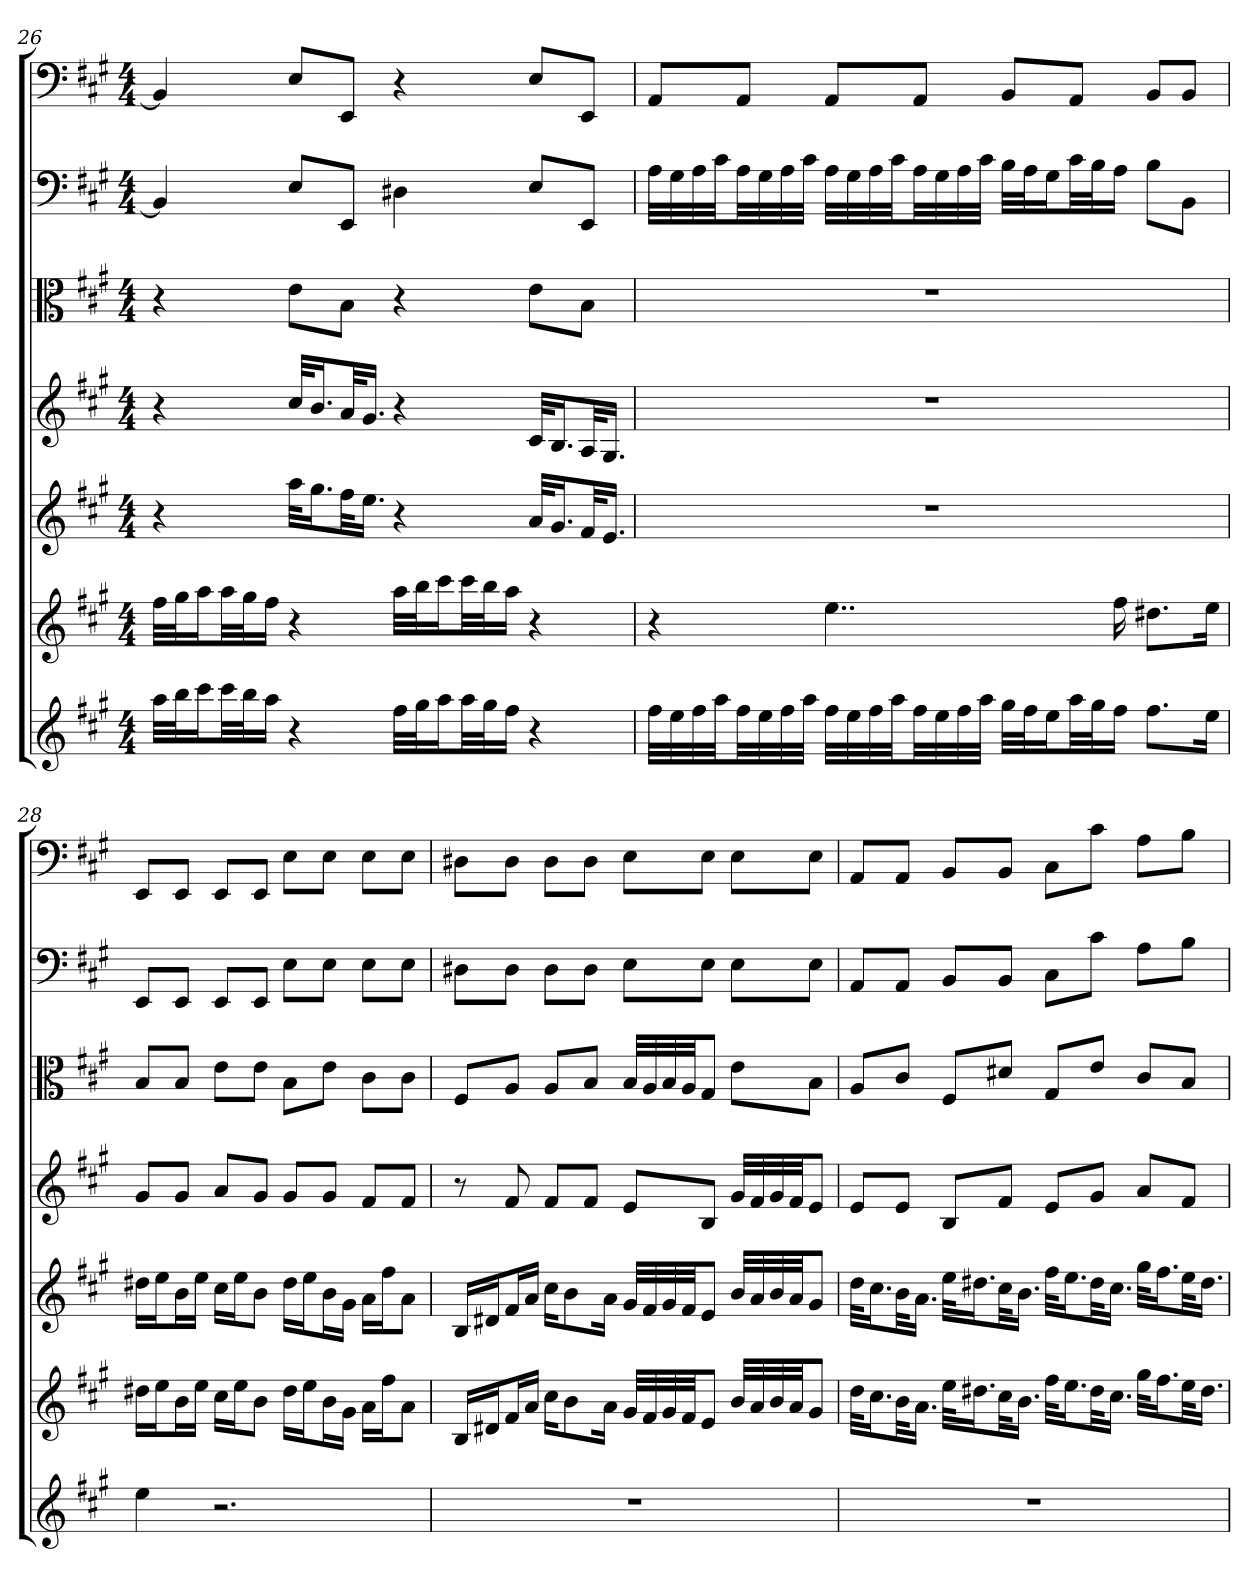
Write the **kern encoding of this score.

**kern	**kern	**kern	**kern	**kern	**kern	**kern
*part7	*part6	*part5	*part4	*part3	*part2	*part1
*staff7	*staff6	*staff5	*staff4	*staff3	*staff2	*staff1
*	*	*	*	*clefC3	*	*
*k[f#c#g#]	*k[f#c#g#]	*k[f#c#g#]	*k[f#c#g#]	*k[f#c#g#]	*k[f#c#g#]	*k[f#c#g#]
*A:	*A:	*A:	*A:	*A:	*A:	*A:
*M4/4	*M4/4	*M4/4	*M4/4	*M4/4	*M4/4	*M4/4
=26	=26	=26	=26	=26	=26	=26
32aaLLL	32ff#LLL	4r	4r	4r	4BB]	4BB]
32bbJ	32gg#J	.	.	.	.	.
16ccc#J	16aaJ	.	.	.	.	.
32ccc#LL	32aaLL	.	.	.	.	.
32bbJ	32gg#J	.	.	.	.	.
16aaJJ	16ff#JJ	.	.	.	.	.
4r	4r	32aaKLL	32cc#KLL	8e\L	8EL	8EL
.	.	16.gg#J	16.bJ	.	.	.
.	.	32ff#KL	32aKL	8B\J	8EEJ	8EEJ
.	.	16.eeJJ	16.g#JJ	.	.	.
32ff#LLL	32aaLLL	4r	4r	4r	4D#X	4r
32gg#J	32bbJ	.	.	.	.	.
16aaJ	16ccc#J	.	.	.	.	.
32aaLL	32ccc#LL	.	.	.	.	.
32gg#J	32bbJ	.	.	.	.	.
16ff#JJ	16aaJJ	.	.	.	.	.
4r	4r	32aKLL	32c#KLL	8e\L	8EL	8EL
.	.	16.g#J	16.BJ	.	.	.
.	.	32f#KL	32AKL	8B\J	8EEJ	8EEJ
.	.	16.eJJ	16.G#JJ	.	.	.
=27	=27	=27	=27	=27	=27	=27
32ff#LLL	4r	1r	1r	1r	32ALLL	8AAL
32ee	.	.	.	.	32G#	.
32ff#	.	.	.	.	32A	.
32aaJJ	.	.	.	.	32c#JJ	.
32ff#LL	.	.	.	.	32ALL	8AAJ
32ee	.	.	.	.	32G#	.
32ff#	.	.	.	.	32A	.
32aaJJJ	.	.	.	.	32c#JJJ	.
32ff#LLL	4..ee	.	.	.	32ALLL	8AAL
32ee	.	.	.	.	32G#	.
32ff#	.	.	.	.	32A	.
32aaJJ	.	.	.	.	32c#JJ	.
32ff#LL	.	.	.	.	32ALL	8AAJ
32ee	.	.	.	.	32G#	.
32ff#	.	.	.	.	32A	.
32aaJJJ	.	.	.	.	32c#JJJ	.
32gg#LLL	.	.	.	.	32BLLL	8BBL
32ff#J	.	.	.	.	32AJ	.
16eeJ	.	.	.	.	16G#J	.
32aaLL	.	.	.	.	32c#LL	8AAJ
32gg#J	.	.	.	.	32BJ	.
16ff#JJ	16ff#	.	.	.	16AJJ	.
8.ff#L	8.dd#XL	.	.	.	8BL	8BBL
.	.	.	.	.	8BBJ	8BBJ
16eeJk	16eeJk	.	.	.	.	.
=28	=28	=28	=28	=28	=28	=28
4ee	16dd#XLL	16dd#XLL	8g#L	8B/L	8EEL	8EEL
.	16eeJ	16eeJ	.	.	.	.
.	16bL	16bL	8g#J	8B/J	8EEJ	8EEJ
.	16eeJJ	16eeJJ	.	.	.	.
2.r	16cc#LL	16cc#LL	8aL	8e\L	8EEL	8EEL
.	16eeJ	16eeJ	.	.	.	.
.	8bJ	8bJ	8g#J	8e\J	8EEJ	8EEJ
.	16dd#LL	16dd#LL	8g#L	8B\L	8EL	8EL
.	16eeJ	16eeJ	.	.	.	.
.	16bL	16bL	8g#J	8e\J	8EJ	8EJ
.	16g#JJ	16g#JJ	.	.	.	.
.	16aLL	16aLL	8f#L	8c#\L	8EL	8EL
.	16ff#J	16ff#J	.	.	.	.
.	8aJ	8aJ	8f#J	8c#\J	8EJ	8EJ
=29	=29	=29	=29	=29	=29	=29
1r	16BLL	16BLL	8r	8F#/L	8D#XL	8D#XL
.	16d#XJ	16d#XJ	.	.	.	.
.	16f#L	16f#L	8f#	8A/J	8D#J	8D#J
.	16aJJ	16aJJ	.	.	.	.
.	16cc#KL	16cc#KL	8f#L	8A/L	8D#L	8D#L
.	8b	8b	.	.	.	.
.	.	.	8f#J	8B/J	8D#J	8D#J
.	16aJk	16aJk	.	.	.	.
.	32g#LLL	32g#LLL	8eL	32B/LLL	8EL	8EL
.	32f#	32f#	.	32A/	.	.
.	32g#	32g#	.	32B/	.	.
.	32f#JJ	32f#JJ	.	32A/JJ	.	.
.	8eJ	8eJ	8BJ	8G#/J	8EJ	8EJ
.	32bLLL	32bLLL	32g#LLL	8e\L	8EL	8EL
.	32a	32a	32f#	.	.	.
.	32b	32b	32g#	.	.	.
.	32aJJ	32aJJ	32f#JJ	.	.	.
.	8g#J	8g#J	8eJ	8B\J	8EJ	8EJ
=30	=30	=30	=30	=30	=30	=30
1r	32ddKLL	32ddKLL	8eL	8A/L	8AAL	8AAL
.	16.cc#J	16.cc#J	.	.	.	.
.	32bKL	32bKL	8eJ	8c#/J	8AAJ	8AAJ
.	16.aJJ	16.aJJ	.	.	.	.
.	32eeKLL	32eeKLL	8BL	8F#/L	8BBL	8BBL
.	16.dd#XJ	16.dd#XJ	.	.	.	.
.	32cc#KL	32cc#KL	8f#J	8d#X/J	8BBJ	8BBJ
.	16.bJJ	16.bJJ	.	.	.	.
.	32ff#KLL	32ff#KLL	8eL	8G#/L	8C#L	8C#L
.	16.eeJ	16.eeJ	.	.	.	.
.	32dd#KL	32dd#KL	8g#J	8e/J	8c#J	8c#J
.	16.cc#JJ	16.cc#JJ	.	.	.	.
.	32gg#KLL	32gg#KLL	8aL	8c#/L	8AL	8AL
.	16.ff#J	16.ff#J	.	.	.	.
.	32eeKL	32eeKL	8f#J	8B/J	8BJ	8BJ
.	16.dd#JJ	16.dd#JJ	.	.	.	.
=	=	=	=	=	=	=
*-	*-	*-	*-	*-	*-	*-
